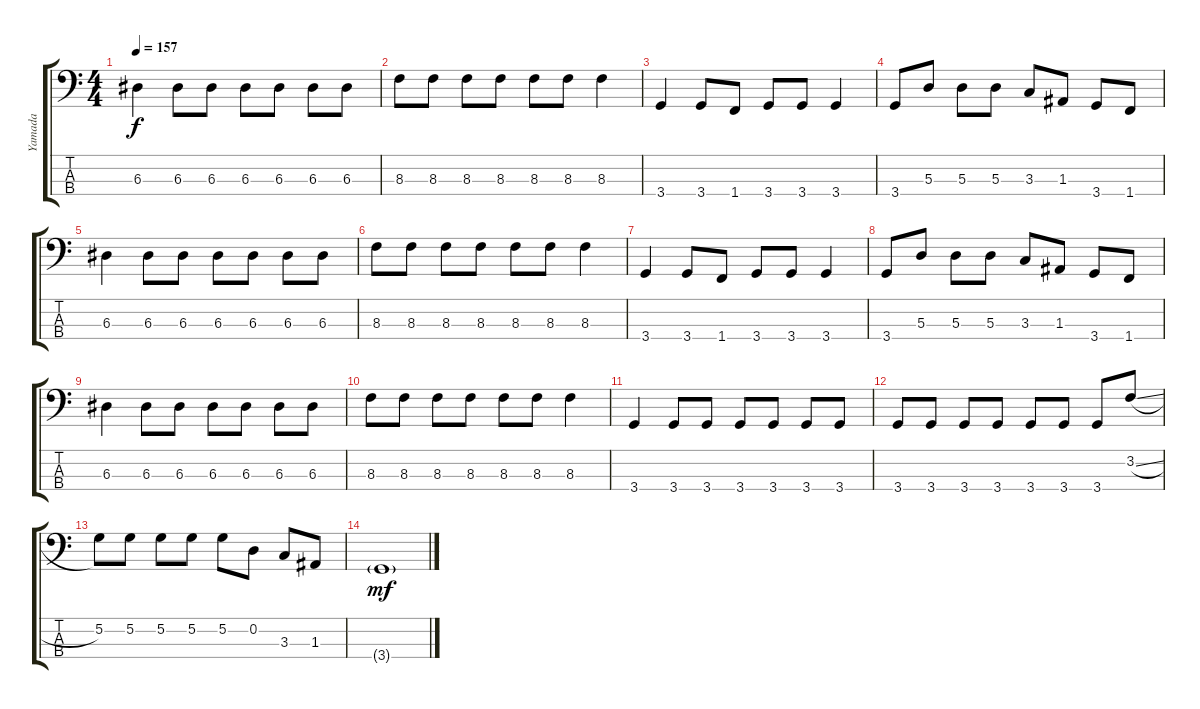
\track ("Yamada" "Yamada") {instrument electricbasspick}
\staff {score tabs}
\tuning (G2 D2 A1 E1) {hide}
\ts (4 4)
\tempo 157
\clef f4
\ks c
6.3.4{dy f} 6.3.8 6.3.8 6.3.8 6.3.8 6.3.8 6.3.8 |
8.3.8 8.3.8 8.3.8 8.3.8 8.3.8 8.3.8 8.3.4 |
3.4.4 3.4.8 1.4.8 3.4.8 3.4.8 3.4.4 |
3.4.8 5.3.8 5.3.8 5.3.8 3.3.8 1.3.8 3.4.8 1.4.8 |
6.3.4 6.3.8 6.3.8 6.3.8 6.3.8 6.3.8 6.3.8 |
8.3.8 8.3.8 8.3.8 8.3.8 8.3.8 8.3.8 8.3.4 |
3.4.4 3.4.8 1.4.8 3.4.8 3.4.8 3.4.4 |
3.4.8 5.3.8 5.3.8 5.3.8 3.3.8 1.3.8 3.4.8 1.4.8 |
6.3.4 6.3.8 6.3.8 6.3.8 6.3.8 6.3.8 6.3.8 |
8.3.8 8.3.8 8.3.8 8.3.8 8.3.8 8.3.8 8.3.4 |
3.4.4 3.4.8 3.4.8 3.4.8 3.4.8 3.4.8 3.4.8 |
3.4.8 3.4.8 3.4.8 3.4.8 3.4.8 3.4.8 3.4.8 3.2{sl}.8 |
5.2.8 5.2.8 5.2.8 5.2.8 5.2.8 0.2.8 3.3.8 1.3.8 |
3.4{g}.1{dy mf}
